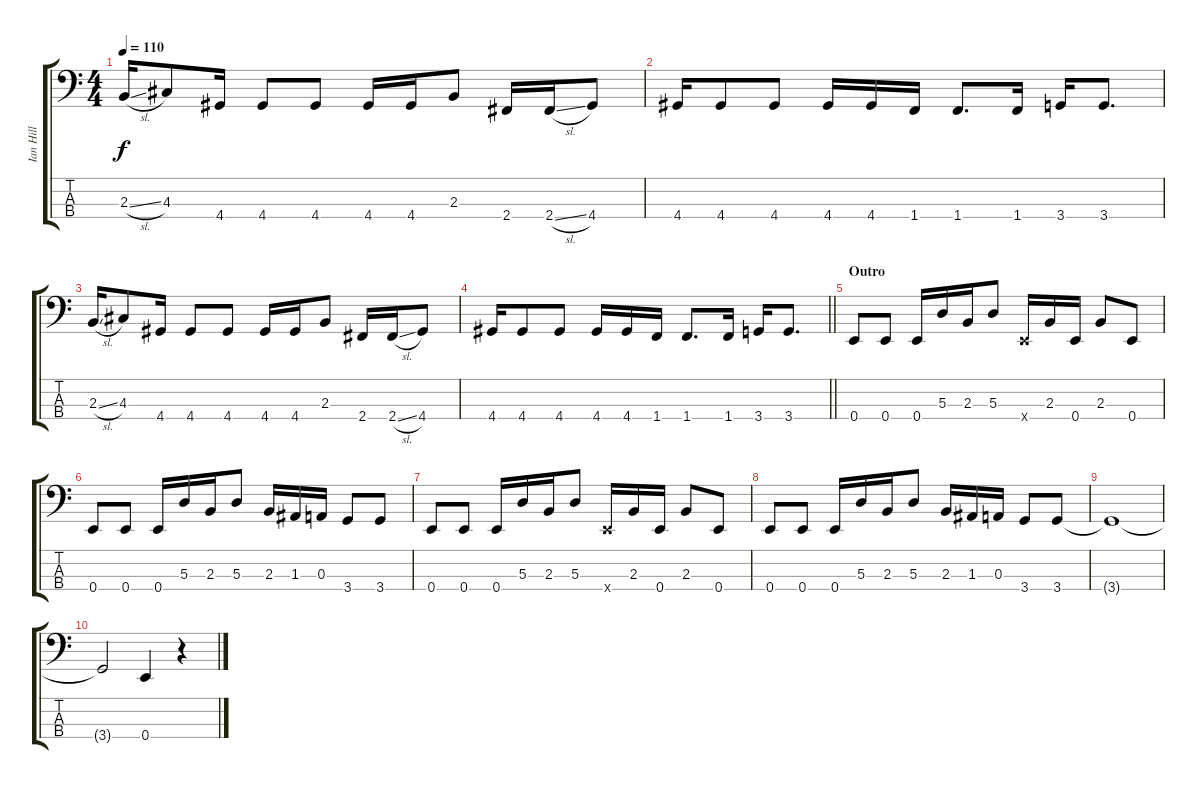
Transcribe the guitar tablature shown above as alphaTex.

\track ("Ian Hill" "Ian Hill") {instrument electricbassfinger}
\staff {score tabs}
\tuning (G2 D2 A1 E1) {hide}
\ts (4 4)
\tempo 110
\clef f4
\ks c
2.3{sl}.16{dy f} 4.3.8 4.4.16 4.4.8 4.4.8 4.4.16 4.4.16 2.3.8 2.4.16 2.4{sl}.16 4.4.8 |
4.4.16 4.4.8 4.4.8 4.4.16 4.4.16 1.4.16 1.4.8{d} 1.4.16 3.4.16 3.4.8{d} |
2.3{sl}.16 4.3.8 4.4.16 4.4.8 4.4.8 4.4.16 4.4.16 2.3.8 2.4.16 2.4{sl}.16 4.4.8 |
\barLineRight lightlight
4.4.16 4.4.8 4.4.8 4.4.16 4.4.16 1.4.16 1.4.8{d} 1.4.16 3.4.16 3.4.8{d} |
\section ("" "Outro")
0.4.8 0.4.8 0.4.16 5.3.16 2.3.16 5.3.8 0.4{x}.16 2.3.16 0.4.16 2.3.8 0.4.8 |
0.4.8 0.4.8 0.4.16 5.3.16 2.3.16 5.3.8 2.3.16 1.3.16 0.3.16 3.4.8 3.4.8 |
0.4.8 0.4.8 0.4.16 5.3.16 2.3.16 5.3.8 0.4{x}.16 2.3.16 0.4.16 2.3.8 0.4.8 |
0.4.8 0.4.8 0.4.16 5.3.16 2.3.16 5.3.8 2.3.16 1.3.16 0.3.16 3.4.8 3.4.8 |
3.4{t}.1 |
3.4{t}.2 0.4.4 r.4
